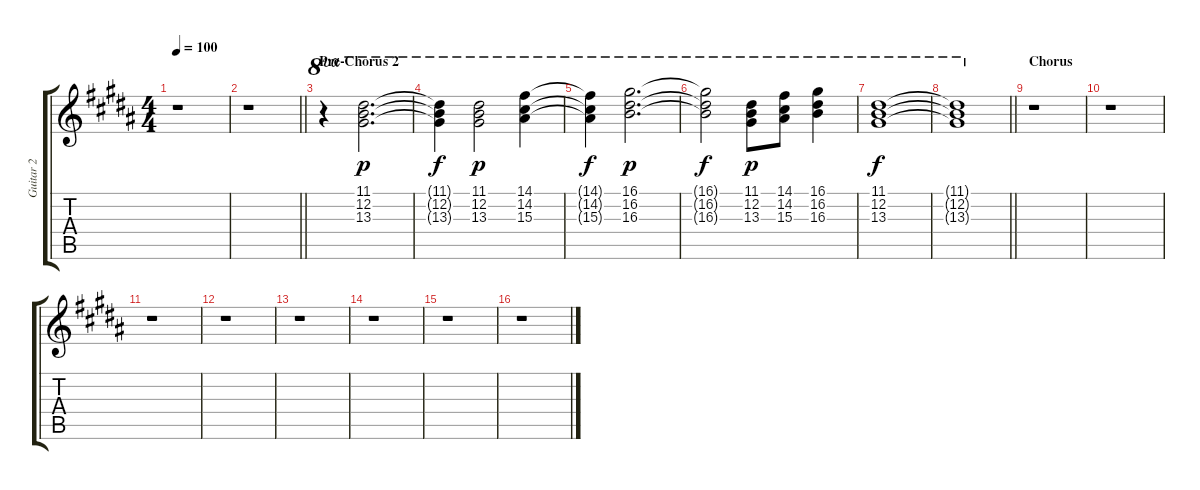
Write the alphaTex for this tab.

\track ("Guitar 2" "Guitar 2") {instrument distortionguitar}
\staff {score tabs}
\tuning (E4 B3 G3 D3 A2 E2) {hide}
\ts (4 4)
\tempo 100
\clef g2
\ks b
r.1{dy p} |
\barLineRight lightlight
r.1 |
\section ("" "Pre-Chorus 2")
r.4{ot 8va} (11.1 12.2 13.3).2{d ot 8va} |
(11.1{t} 12.2{t} 13.3{t}).4{ot 8va dy f} (11.1 12.2 13.3).2{ot 8va dy p} (14.1 14.2 15.3).4{ot 8va} |
(14.1{t} 14.2{t} 15.3{t}).4{ot 8va dy f} (16.1 16.2 16.3).2{d ot 8va dy p} |
(16.1{t} 16.2{t} 16.3{t}).2{ot 8va dy f} (11.1 12.2 13.3).8{ot 8va dy p} (14.1 14.2 15.3).8{ot 8va} (16.1 16.2 16.3).4{ot 8va} |
(11.1 12.2 13.3).1{ot 8va dy f} |
\barLineRight lightlight
(11.1{t} 12.2{t} 13.3{t}).1{ot 8va} |
\section ("" "Chorus")
r.1 |
r.1 |
r.1 |
r.1 |
r.1 |
r.1 |
r.1 |
r.1
